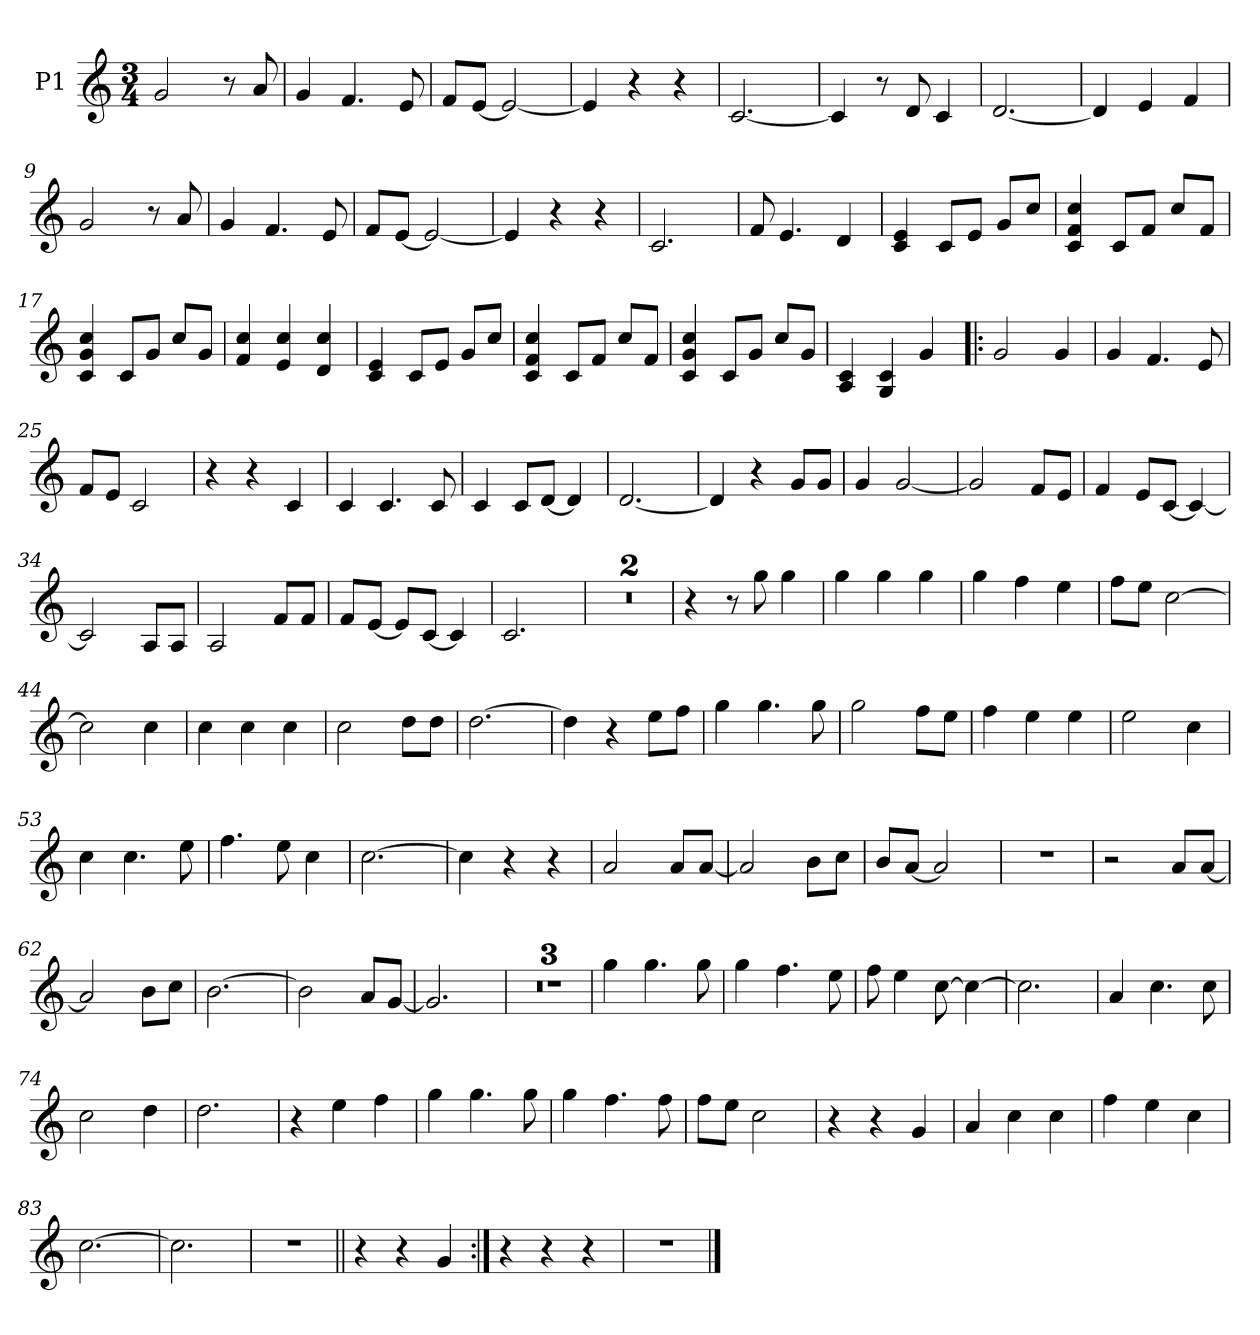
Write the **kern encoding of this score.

**kern
*part1
*staff1
*I"P1
*clefG2
*k[]
*M3/4
*MM173
=1
2g/
8r
8a/
=2
4g/
4.f/
8e/
=3
8f/L
[<8e/J
2e/_
=4
4e/]
4r
4r
=5
[<2.c/
=6
4c/]
8r
8d/
4c/
=7
[<2.d/
=8
4d/]
4e/
4f/
!!LO:LB:g=z
=9
2g/
8r
8a/
=10
4g/
4.f/
8e/
=11
8f/L
[<8e/J
2e/_
=12
4e/]
4r
4r
=13
2.c/
=14
8f/
4.e/
4d/
=15
4c/ 4e/
8c/L
8e/J
8g/L
8cc/J
!!LO:LB:g=z
=16
4c/ 4f/ 4cc/
8c/L
8f/J
8cc/L
8f/J
=17
4c/ 4g/ 4cc/
8c/L
8g/J
8cc/L
8g/J
=18
4f/ 4cc/
4e/ 4cc/
4d/ 4cc/
=19
4c/ 4e/
8c/L
8e/J
8g/L
8cc/J
=20
4c/ 4f/ 4cc/
8c/L
8f/J
8cc/L
8f/J
=21
4c/ 4g/ 4cc/
8c/L
8g/J
8cc/L
8g/J
!!LO:LB:g=z
=22
4A/ 4c/
4G/ 4c/
4g/
=23!|:
2g/
4g/
=24
4g/
4.f/
8e/
=25
8f/L
8e/J
2c/
=26
4r
4r
4c/
=27
4c/
4.c/
8c/
=28
4c/
8c/L
[<8d/J
4d/]
=29
[<2.d/
!!LO:LB:g=z
=30
4d/]
4r
8g/L
8g/J
=31
4g/
[<2g/
=32
2g/]
8f/L
8e/J
=33
4f/
8e/L
[<8c/J
4c/_
=34
2c/]
8A/L
8A/J
=35
2A/
8f/L
8f/J
=36
8f/L
[<8e/J
8e/L]
[<8c/J
4c/]
=37
2.c/
!!LO:LB:g=z
=38
2.r
=39
2.r
=40
4r
8r
8gg\
4gg\
=41
4gg\
4gg\
4gg\
=42
4gg\
4ff\
4ee\
=43
8ff\L
8ee\J
[>2cc\
=44
2cc\]
4cc\
=45
4cc\
4cc\
4cc\
!!LO:LB:g=z
=46
2cc\
8dd\L
8dd\J
=47
[>2.dd\
=48
4dd\]
4r
8ee\L
8ff\J
=49
4gg\
4.gg\
8gg\
=50
2gg\
8ff\L
8ee\J
=51
4ff\
4ee\
4ee\
=52
2ee\
4cc\
=53
4cc\
4.cc\
8ee\
!!LO:LB:g=z
=54
4.ff\
8ee\
4cc\
=55
[>2.cc\
=56
4cc\]
4r
4r
=57
2a/
8a/L
[<8a/J
=58
2a/]
8b\L
8cc\J
=59
8b/L
[<8a/J
2a/]
=60
2.r
=61
2r
8a/L
[<8a/J
!!LO:LB:g=z
=62
2a/]
8b\L
8cc\J
=63
[>2.b\
=64
2b\]
8a/L
[<8g/J
=65
2.g/]
=66
2.r
=67
2.r
=68
2.r
=69
4gg\
4.gg\
8gg\
=70
4gg\
4.ff\
8ee\
!!LO:LB:g=z
=71
8ff\
4ee\
[>8cc\
4cc\_
=72
2.cc\]
=73
4a/
4.cc\
8cc\
=74
2cc\
4dd\
=75
2.dd\
=76
4r
4ee\
4ff\
=77
4gg\
4.gg\
8gg\
=78
4gg\
4.ff\
8ff\
!!LO:PB:g=z
=79
8ff\L
8ee\J
2cc\
=80
4r
4r
4g/
=81
4a/
4cc\
4cc\
=82
4ff\
4ee\
4cc\
=83
[>2.cc\
!!LO:LB:g=z
=84
2.cc\]
=85
2.r
=86||
4r
4r
4g/
=87:|!
4r
4r
4r
=88
2.r
==
*-
